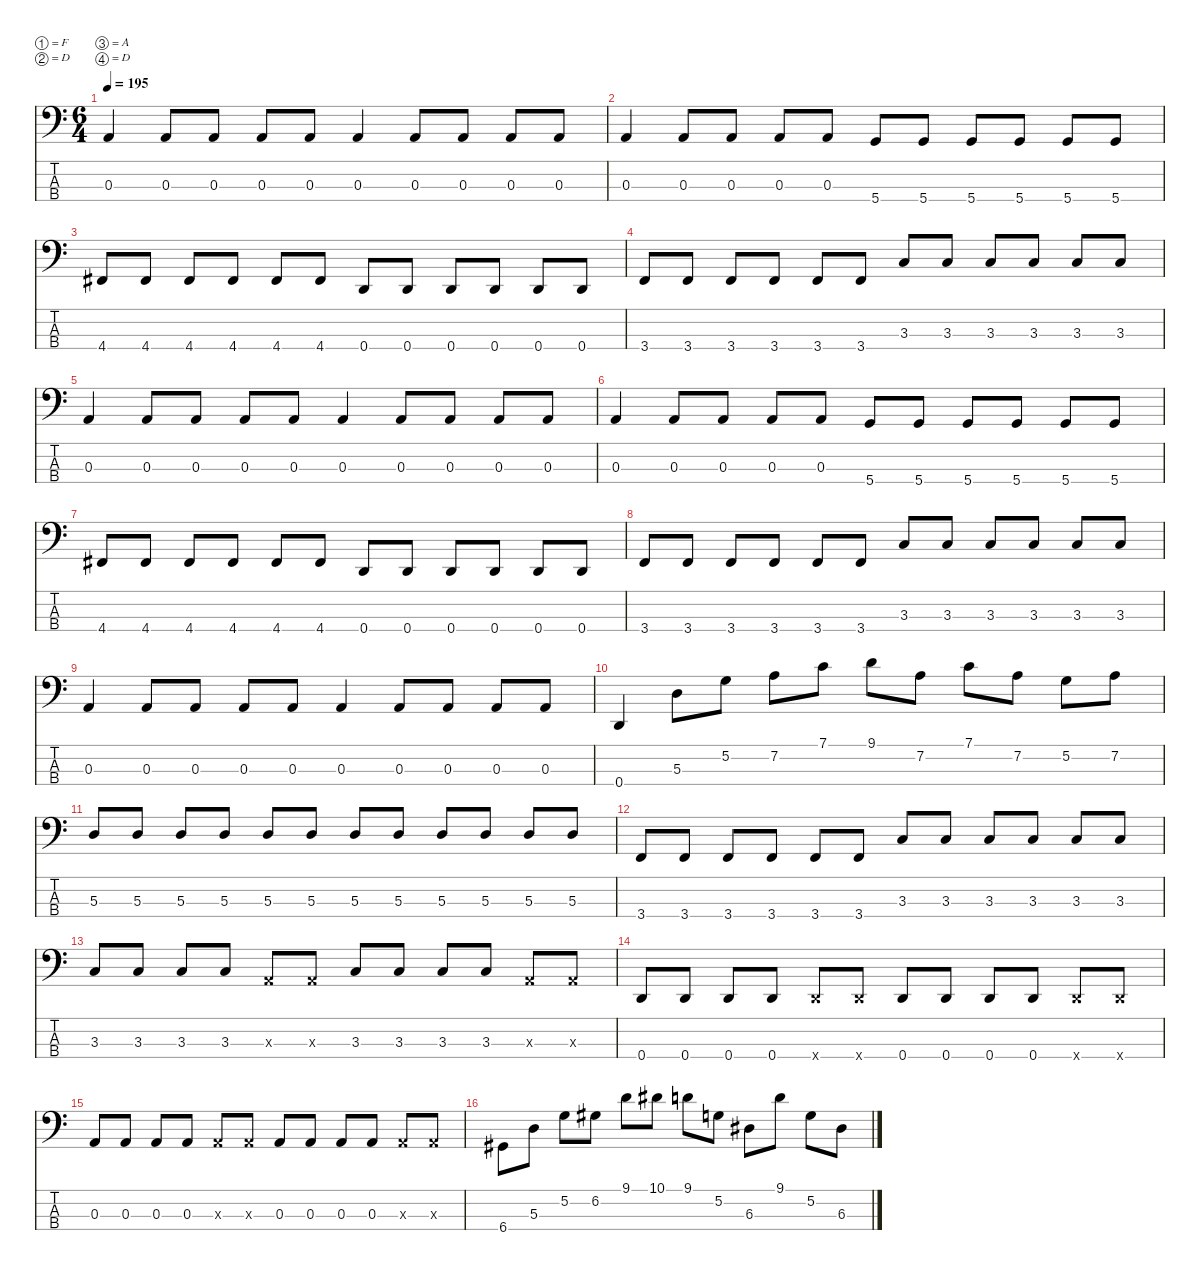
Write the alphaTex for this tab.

\defaultSystemsLayout 4
\hideDynamics
\bracketExtendMode nobrackets
\singleTrackTrackNamePolicy hidden
\multiTrackTrackNamePolicy hidden
\firstSystemTrackNameMode fullname
\firstSystemTrackNameOrientation horizontal
\otherSystemsTrackNameOrientation horizontal
\track ("Bass" "el.bs.") {instrument electricbassfinger}
\staff {score tabs}
\tuning (F2 D2 A1 D1)
\ts (6 4)
\tempo 195
\clef f4
\ks c
0.3.4{dy fff beam Up} 0.3.8{beam Up} 0.3.8{beam Up} 0.3.8{beam Up} 0.3.8{beam Up} 0.3.4{beam Up} 0.3.8{beam Up} 0.3.8{beam Up} 0.3.8{beam Up} 0.3.8{beam Up} |
0.3.4{beam Up} 0.3.8{beam Up} 0.3.8{beam Up} 0.3.8{beam Up} 0.3.8{beam Up} 5.4.8{beam Up} 5.4.8{beam Up} 5.4.8{beam Up} 5.4.8{beam Up} 5.4.8{beam Up} 5.4.8{beam Up} |
4.4{acc #}.8{beam Up} 4.4{acc #}.8{beam Up} 4.4{acc #}.8{beam Up} 4.4{acc #}.8{beam Up} 4.4{acc #}.8{beam Up} 4.4{acc #}.8{beam Up} 0.4.8{beam Up} 0.4.8{beam Up} 0.4.8{beam Up} 0.4.8{beam Up} 0.4.8{beam Up} 0.4.8{beam Up} |
3.4.8{beam Up} 3.4.8{beam Up} 3.4.8{beam Up} 3.4.8{beam Up} 3.4.8{beam Up} 3.4.8{beam Up} 3.3.8{beam Up} 3.3.8{beam Up} 3.3.8{beam Up} 3.3.8{beam Up} 3.3.8{beam Up} 3.3.8{beam Up} |
0.3.4{beam Up} 0.3.8{beam Up} 0.3.8{beam Up} 0.3.8{beam Up} 0.3.8{beam Up} 0.3.4{beam Up} 0.3.8{beam Up} 0.3.8{beam Up} 0.3.8{beam Up} 0.3.8{beam Up} |
0.3.4{beam Up} 0.3.8{beam Up} 0.3.8{beam Up} 0.3.8{beam Up} 0.3.8{beam Up} 5.4.8{beam Up} 5.4.8{beam Up} 5.4.8{beam Up} 5.4.8{beam Up} 5.4.8{beam Up} 5.4.8{beam Up} |
4.4{acc #}.8{beam Up} 4.4{acc #}.8{beam Up} 4.4{acc #}.8{beam Up} 4.4{acc #}.8{beam Up} 4.4{acc #}.8{beam Up} 4.4{acc #}.8{beam Up} 0.4.8{beam Up} 0.4.8{beam Up} 0.4.8{beam Up} 0.4.8{beam Up} 0.4.8{beam Up} 0.4.8{beam Up} |
3.4.8{beam Up} 3.4.8{beam Up} 3.4.8{beam Up} 3.4.8{beam Up} 3.4.8{beam Up} 3.4.8{beam Up} 3.3.8{beam Up} 3.3.8{beam Up} 3.3.8{beam Up} 3.3.8{beam Up} 3.3.8{beam Up} 3.3.8{beam Up} |
0.3.4{beam Up} 0.3.8{beam Up} 0.3.8{beam Up} 0.3.8{beam Up} 0.3.8{beam Up} 0.3.4{beam Up} 0.3.8{beam Up} 0.3.8{beam Up} 0.3.8{beam Up} 0.3.8{beam Up} |
0.4.4{beam Up} 5.3.8{beam Down} 5.2.8{beam Down} 7.2.8{beam Down} 7.1.8{beam Down} 9.1.8{beam Down} 7.2.8{beam Down} 7.1.8{beam Down} 7.2.8{beam Down} 5.2.8{beam Down} 7.2.8{beam Down} |
5.3.8{beam Up} 5.3.8{beam Up} 5.3.8{beam Up} 5.3.8{beam Up} 5.3.8{beam Up} 5.3.8{beam Up} 5.3.8{beam Up} 5.3.8{beam Up} 5.3.8{beam Up} 5.3.8{beam Up} 5.3.8{beam Up} 5.3.8{beam Up} |
3.4.8{beam Up} 3.4.8{beam Up} 3.4.8{beam Up} 3.4.8{beam Up} 3.4.8{beam Up} 3.4.8{beam Up} 3.3.8{beam Up} 3.3.8{beam Up} 3.3.8{beam Up} 3.3.8{beam Up} 3.3.8{beam Up} 3.3.8{beam Up} |
3.3.8{dy f beam Up} 3.3.8{beam Up} 3.3.8{beam Up} 3.3.8{beam Up} 0.3{x}.8{beam Up} 0.3{x}.8{beam Up} 3.3.8{beam Up} 3.3.8{beam Up} 3.3.8{beam Up} 3.3.8{beam Up} 0.3{x}.8{beam Up} 0.3{x}.8{beam Up} |
0.4.8{beam Up} 0.4.8{beam Up} 0.4.8{beam Up} 0.4.8{beam Up} 0.4{x}.8{beam Up} 0.4{x}.8{beam Up} 0.4.8{beam Up} 0.4.8{beam Up} 0.4.8{beam Up} 0.4.8{beam Up} 0.4{x}.8{beam Up} 0.4{x}.8{beam Up} |
0.3.8{beam Up} 0.3.8{beam Up} 0.3.8{beam Up} 0.3.8{beam Up} 0.3{x}.8{beam Up} 0.3{x}.8{beam Up} 0.3.8{beam Up} 0.3.8{beam Up} 0.3.8{beam Up} 0.3.8{beam Up} 0.3{x}.8{beam Up} 0.3{x}.8{beam Up} |
6.4{acc #}.8{beam Down} 5.3.8{beam Down} 5.2.8{beam Down} 6.2{acc #}.8{beam Down} 9.1.8{beam Down} 10.1{acc #}.8{beam Down} 9.1.8{beam Down} 5.2.8{beam Down} 6.3{acc #}.8{beam Down} 9.1.8{beam Down} 5.2.8{beam Down} 6.3{acc #}.8{beam Down}
